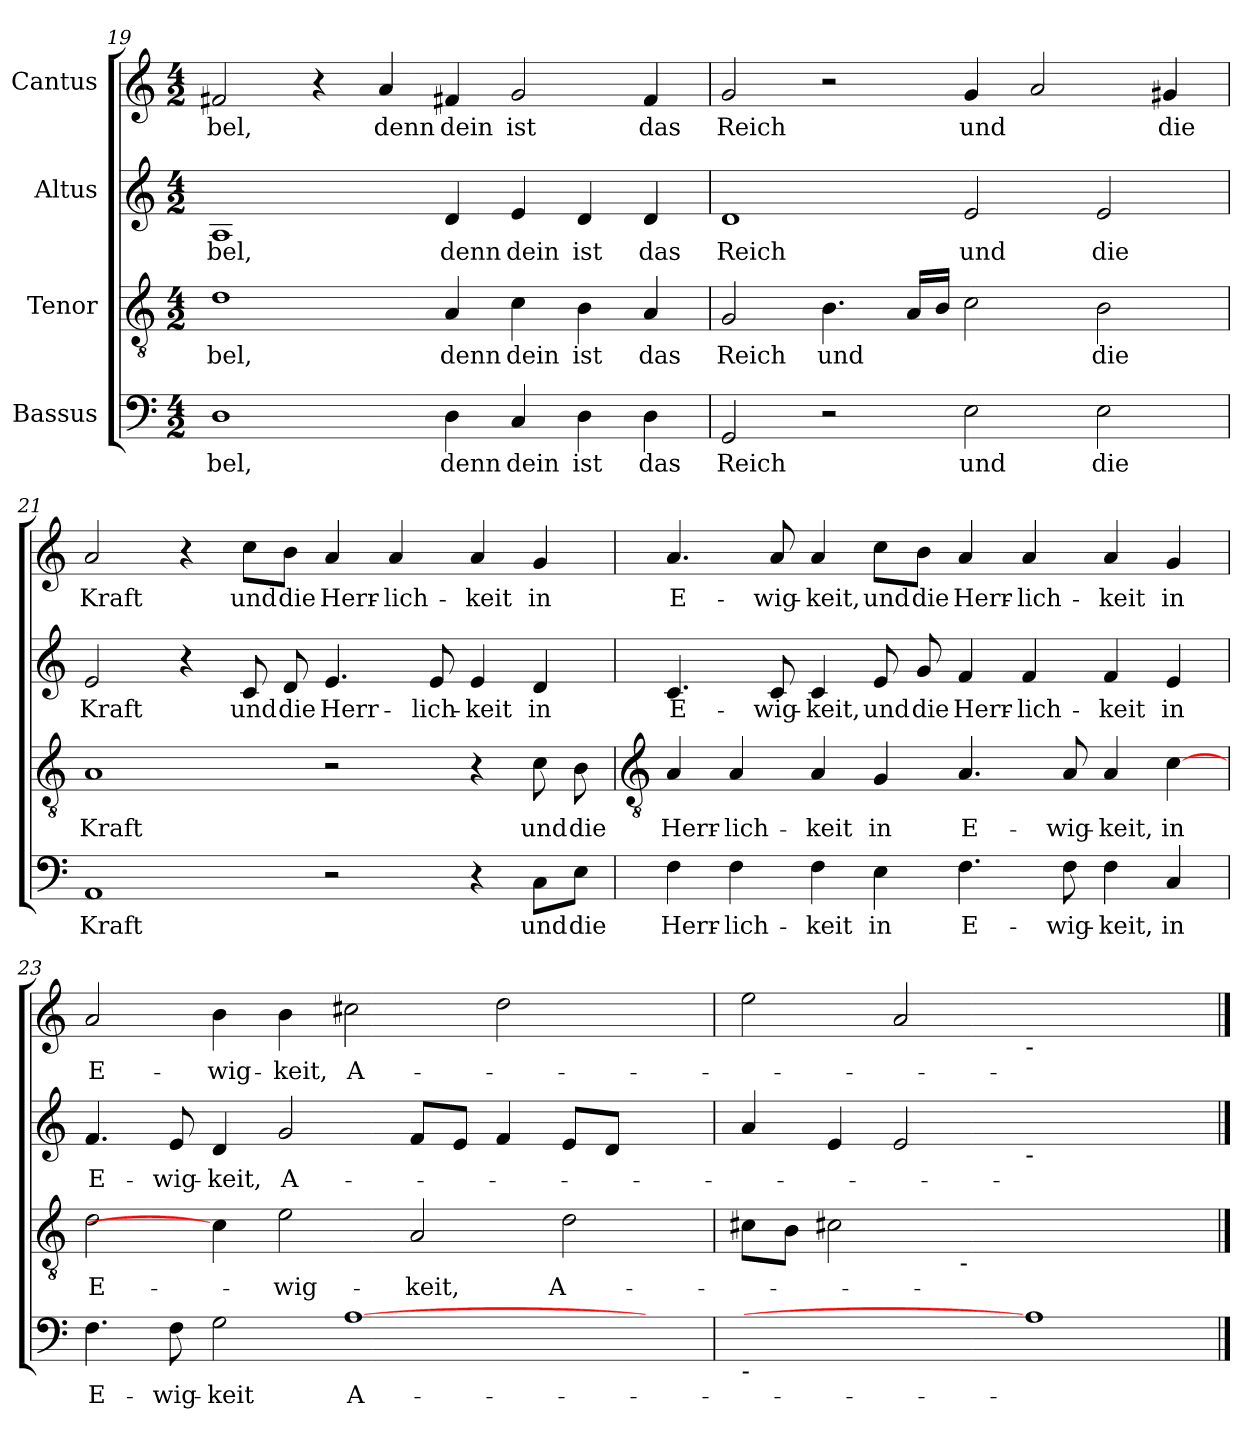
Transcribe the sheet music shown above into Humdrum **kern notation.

**kern	**text	**kern	**text	**kern	**text	**kern	**text
*part4	*part4	*part3	*part3	*part2	*part2	*part1	*part1
*staff4	*staff4	*staff3	*staff3	*staff2	*staff2	*staff1	*staff1
*I"Bassus	*	*I"Tenor	*	*I"Altus	*	*I"Cantus	*
!!LO:LB:g=z
*clefF4	*	*clefGv2	*	*clefG2	*	*clefG2	*
*k[]	*	*k[]	*	*k[]	*	*k[]	*
*C:	*	*C:	*	*C:	*	*C:	*
*M4/2	*	*M4/2	*	*M4/2	*	*M4/2	*
=19	=19	=19	=19	=19	=19	=19	=19
!	!LO:LY:b	!	!LO:LY:b	!	!LO:LY:b	!	!LO:LY:b
1D	-bel,	1d	-bel,	1A	-bel,	2f#X	-bel,
.	.	.	.	.	.	4r	.
!	!	!	!	!	!	!	!LO:LY:b
.	.	.	.	.	.	4a	denn
!	!LO:LY:b	!	!LO:LY:b	!	!LO:LY:b	!	!LO:LY:b
4D	denn	4A	denn	4d	denn	4f#X	dein
!	!LO:LY:b	!	!LO:LY:b	!	!LO:LY:b	!	!LO:LY:b
4C	dein	4c	dein	4e	dein	2g	ist
!	!LO:LY:b	!	!LO:LY:b	!	!LO:LY:b	!	!
4D	ist	4B	ist	4d	ist	.	.
!	!LO:LY:b	!	!LO:LY:b	!	!LO:LY:b	!	!LO:LY:b
4D	das	4A	das	4d	das	4f#	das
=20	=20	=20	=20	=20	=20	=20	=20
!	!LO:LY:b	!	!LO:LY:b	!	!LO:LY:b	!	!LO:LY:b
2GG	Reich	2G	Reich	1d	Reich	2g	Reich
!	!	!	!LO:LY:b	!	!	!	!
2r	.	4.B	und	.	.	2r	.
.	.	16ALL	.	.	.	.	.
.	.	16BJJ	.	.	.	.	.
!	!LO:LY:b	!	!	!	!LO:LY:b	!	!LO:LY:b
2E	und	2c	.	2e	und	4g	und
.	.	.	.	.	.	2a	.
!	!LO:LY:b	!	!LO:LY:b	!	!LO:LY:b	!	!
2E	die	2B	die	2e	die	.	.
!	!	!	!	!	!	!	!LO:LY:b
.	.	.	.	.	.	4g#X	die
=21	=21	=21	=21	=21	=21	=21	=21
!	!LO:LY:b	!	!LO:LY:b	!	!LO:LY:b	!	!LO:LY:b
1AA	Kraft	1A	Kraft	2e	Kraft	2a	Kraft
.	.	.	.	4r	.	4r	.
!	!	!	!	!	!LO:LY:b	!	!LO:LY:b
.	.	.	.	8c	und	8cc\L	und
!	!	!	!	!	!LO:LY:b	!	!LO:LY:b
.	.	.	.	8d	die	8b\J	die
!	!	!	!	!	!LO:LY:b	!	!LO:LY:b
2r	.	2r	.	4.e	Herr-	4a	Herr-
!	!	!	!	!	!	!	!LO:LY:b
.	.	.	.	.	.	4a	-lich-
!	!	!	!	!	!LO:LY:b	!	!
.	.	.	.	8e	-lich-	.	.
!	!	!	!	!	!LO:LY:b	!	!LO:LY:b
4r	.	4r	.	4e	-keit	4a	-keit
!	!LO:LY:b	!	!LO:LY:b	!	!LO:LY:b	!	!LO:LY:b
8C\L	und	8c	und	4d	in	4g	in
!	!LO:LY:b	!	!LO:LY:b	!	!	!	!
8E\J	die	8B	die	.	.	.	.
!!LO:LB:g=z
=22	=22	=22	=22	=22	=22	=22	=22
*	*	*clefGv2	*	*	*	*	*
!	!LO:LY:b	!	!LO:LY:b	!	!LO:LY:b	!	!LO:LY:b
4F	Herr-	4A	Herr-	4.c	E-	4.a	E-
!	!LO:LY:b	!	!LO:LY:b	!	!	!	!
4F	-lich-	4A	-lich-	.	.	.	.
!	!	!	!	!	!LO:LY:b	!	!LO:LY:b
.	.	.	.	8c	-wig-	8a	-wig-
!	!LO:LY:b	!	!LO:LY:b	!	!LO:LY:b	!	!LO:LY:b
4F	-keit	4A	-keit	4c	-keit,	4a	-keit,
!	!LO:LY:b	!	!LO:LY:b	!	!LO:LY:b	!	!LO:LY:b
4E	in	4G	in	8e	und	8cc\L	und
!	!	!	!	!	!LO:LY:b	!	!LO:LY:b
.	.	.	.	8g	die	8b\J	die
!	!LO:LY:b	!	!LO:LY:b	!	!LO:LY:b	!	!LO:LY:b
4.F	E-	4.A	E-	4f	Herr-	4a	Herr-
!	!	!	!	!	!LO:LY:b	!	!LO:LY:b
.	.	.	.	4f	-lich-	4a	-lich-
!	!LO:LY:b	!	!LO:LY:b	!	!	!	!
8F	-wig-	8A	-wig-	.	.	.	.
!	!LO:LY:b	!	!LO:LY:b	!	!LO:LY:b	!	!LO:LY:b
4F	-keit,	4A	-keit,	4f	-keit	4a	-keit
!	!LO:LY:b	!	!LO:LY:b	!	!LO:LY:b	!	!LO:LY:b
4C	in	[4c	in	4e	in	4g	in
=23	=23	=23	=23	=23	=23	=23	=23
!	!LO:LY:b	!	!LO:LY:b	!	!LO:LY:b	!	!LO:LY:b
4.F	E-	2d	E-	4.f	E-	2a	E-
!	!LO:LY:b	!	!	!	!LO:LY:b	!	!
8F	-wig-	.	.	8e	-wig-	.	.
!	!LO:LY:b	!	!	!	!LO:LY:b	!	!LO:LY:b
2G	-keit	4c]	.	4d	-keit,	4b	-wig-
!	!	!	!LO:LY:b	!	!LO:LY:b	!	!LO:LY:b
.	.	2e	-wig-	2g	A-	4b	-keit,
!	!LO:LY:b	!	!	!	!	!	!LO:LY:b
[1A	A-	.	.	.	.	2cc#X	A-
!	!	!	!LO:LY:b	!	!	!	!
.	.	2A	-keit,	8fL	.	.	.
.	.	.	.	8eJ	.	.	.
.	.	.	.	4f	.	2dd	.
!	!	!	!LO:LY:b	!	!	!	!
.	.	2d	A-	8eL	.	.	.
.	.	.	.	8dJ	.	.	.
4ryy	.	.	.	4ryy	.	4ryy	.
=24	=24	=24	=24	=24	=24	=24	=24
!LO:TX:b:t=-	!	!	!	!	!	!	!
!	!LO:LY:b	!	!	!	!	!	!
1Dyy	-men.	8c#XL	.	4a	.	2ee	.
.	.	8BJ	.	.	.	.	.
.	.	2c#X	.	4e	.	.	.
.	.	.	.	2e	.	2a	.
!	!	!LO:TX:b:t=-	!	!	!	!	!
!	!	!	!LO:LY:b	!	!	!	!
.	.	1dyy	-men.	.	.	.	.
!	!	!	!	!	!	!LO:TX:b:t=-	!
!	!	!	!	!LO:TX:b:t=-	!	!	!
!	!	!	!	!	!LO:LY:b	!	!LO:LY:b
1A]	.	.	.	1f#Xyy	-men.	1ayy	-men.
.	.	4ryy	.	.	.	.	.
==	==	==	==	==	==	==	==
*-	*-	*-	*-	*-	*-	*-	*-
